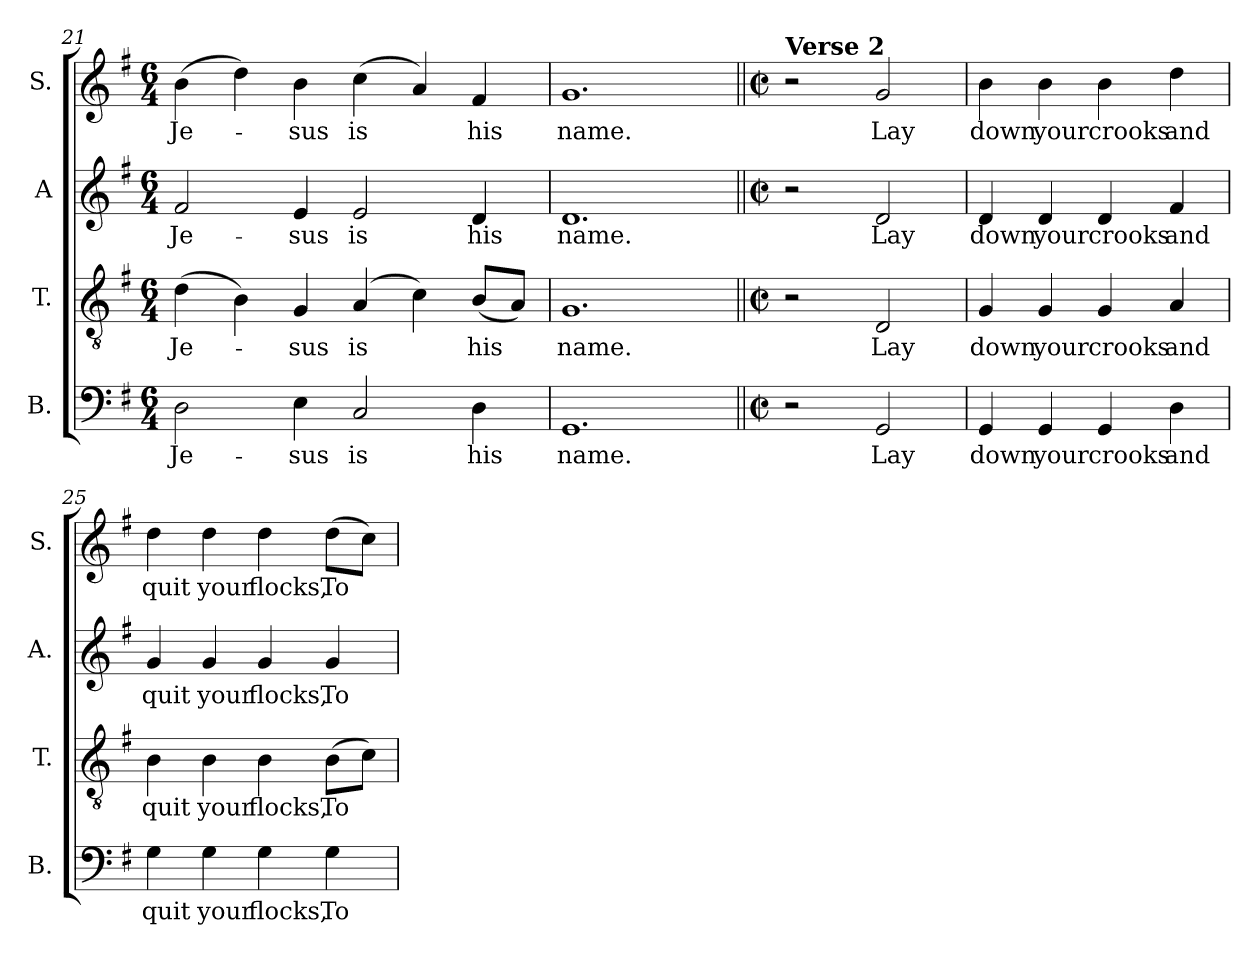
**kern	**text	**kern	**text	**kern	**text	**kern	**text
*part4	*part4	*part3	*part3	*part2	*part2	*part1	*part1
*staff4	*staff4	*staff3	*staff3	*staff2	*staff2	*staff1	*staff1
*I"B.	*	*I"T.	*	*I"A	*	*I"S.	*
*I'B.	*	*I'T.	*	*I'A.	*	*I'S.	*
*clefF4	*	*clefGv2	*	*clefG2	*	*clefG2	*
*	*	*ITrd7c12	*	*	*	*	*
*k[f#]	*	*k[f#]	*	*k[f#]	*	*k[f#]	*
*G:	*	*G:	*	*G:	*	*G:	*
*M6/4	*	*M6/4	*	*M6/4	*	*M6/4	*
=21	=21	=21	=21	=21	=21	=21	=21
!	!LO:LY:b:color=#000000	!	!	!	!	!	!
!	!	!	!LO:LY:b:color=#000000	!	!	!	!
!	!	!	!	!	!LO:LY:b:color=#000000	!	!
!	!	!	!	!	!	!	!LO:LY:b:color=#000000
2Di\	Je-	(4Di\	Je-	2f#i/	Je-	(4bi\	Je-
.	.	4BBi\)	.	.	.	4ddi\)	.
!	!LO:LY:b:color=#000000	!	!	!	!	!	!
!	!	!	!LO:LY:b:color=#000000	!	!	!	!
!	!	!	!	!	!LO:LY:b:color=#000000	!	!
!	!	!	!	!	!	!	!LO:LY:b:color=#000000
4Ei\	-sus	4GGi/	-sus	4ei/	-sus	4bi\	-sus
!	!LO:LY:b:color=#000000	!	!	!	!	!	!
!	!	!	!LO:LY:b:color=#000000	!	!	!	!
!	!	!	!	!	!LO:LY:b:color=#000000	!	!
!	!	!	!	!	!	!	!LO:LY:b:color=#000000
2Ci/	is	(4AAi/	is	2ei/	is	(4cci\	is
.	.	4Ci\)	.	.	.	4ai/)	.
!	!LO:LY:b:color=#000000	!	!	!	!	!	!
!	!	!	!LO:LY:b:color=#000000	!	!	!	!
!	!	!	!	!	!LO:LY:b:color=#000000	!	!
!	!	!	!	!	!	!	!LO:LY:b:color=#000000
4Di\	his	(8BBi/L	his	4di/	his	4f#i/	his
.	.	8AAi/J)	.	.	.	.	.
=22	=22	=22	=22	=22	=22	=22	=22
!	!LO:LY:b:color=#000000	!	!	!	!	!	!
!	!	!	!LO:LY:b:color=#000000	!	!	!	!
!	!	!	!	!	!LO:LY:b:color=#000000	!	!
!	!	!	!	!	!	!	!LO:LY:b:color=#000000
1.GGi	name.	1.GGi	name.	1.di	name.	1.gi	name.
!!LO:LB:g=z
=23||	=23||	=23||	=23||	=23||	=23||	=23||	=23||
*M2/2	*	*M2/2	*	*M2/2	*	*M2/2	*
*met(c|)	*	*met(c|)	*	*met(c|)	*	*met(c|)	*
!	!	!	!	!	!	!LO:TX:a:B:t=Verse 2	!
2r	.	2r	.	2r	.	2r	.
!	!LO:LY:b:color=#000000	!	!	!	!	!	!
!	!	!	!LO:LY:b:color=#000000	!	!	!	!
!	!	!	!	!	!LO:LY:b:color=#000000	!	!
!	!	!	!	!	!	!	!LO:LY:b:color=#000000
2GGi/	Lay	2DDi/	Lay	2di/	Lay	2gi/	Lay
=24	=24	=24	=24	=24	=24	=24	=24
!	!LO:LY:b:color=#000000	!	!	!	!	!	!
!	!	!	!LO:LY:b:color=#000000	!	!	!	!
!	!	!	!	!	!LO:LY:b:color=#000000	!	!
!	!	!	!	!	!	!	!LO:LY:b:color=#000000
4GGi/	down	4GGi/	down	4di/	down	4bi\	down
!	!LO:LY:b:color=#000000	!	!	!	!	!	!
!	!	!	!LO:LY:b:color=#000000	!	!	!	!
!	!	!	!	!	!LO:LY:b:color=#000000	!	!
!	!	!	!	!	!	!	!LO:LY:b:color=#000000
4GGi/	your	4GGi/	your	4di/	your	4bi\	your
!	!LO:LY:b:color=#000000	!	!	!	!	!	!
!	!	!	!LO:LY:b:color=#000000	!	!	!	!
!	!	!	!	!	!LO:LY:b:color=#000000	!	!
!	!	!	!	!	!	!	!LO:LY:b:color=#000000
4GGi/	crooks	4GGi/	crooks	4di/	crooks	4bi\	crooks
!	!LO:LY:b:color=#000000	!	!	!	!	!	!
!	!	!	!LO:LY:b:color=#000000	!	!	!	!
!	!	!	!	!	!LO:LY:b:color=#000000	!	!
!	!	!	!	!	!	!	!LO:LY:b:color=#000000
4Di\	and	4AAi/	and	4f#i/	and	4ddi\	and
=25	=25	=25	=25	=25	=25	=25	=25
!	!LO:LY:b:color=#000000	!	!	!	!	!	!
!	!	!	!LO:LY:b:color=#000000	!	!	!	!
!	!	!	!	!	!LO:LY:b:color=#000000	!	!
!	!	!	!	!	!	!	!LO:LY:b:color=#000000
4Gi\	quit	4BBi\	quit	4gi/	quit	4ddi\	quit
!	!LO:LY:b:color=#000000	!	!	!	!	!	!
!	!	!	!LO:LY:b:color=#000000	!	!	!	!
!	!	!	!	!	!LO:LY:b:color=#000000	!	!
!	!	!	!	!	!	!	!LO:LY:b:color=#000000
4Gi\	your	4BBi\	your	4gi/	your	4ddi\	your
!	!LO:LY:b:color=#000000	!	!	!	!	!	!
!	!	!	!LO:LY:b:color=#000000	!	!	!	!
!	!	!	!	!	!LO:LY:b:color=#000000	!	!
!	!	!	!	!	!	!	!LO:LY:b:color=#000000
4Gi\	flocks,	4BBi\	flocks,	4gi/	flocks,	4ddi\	flocks,
!	!LO:LY:b:color=#000000	!	!	!	!	!	!
!	!	!	!LO:LY:b:color=#000000	!	!	!	!
!	!	!	!	!	!LO:LY:b:color=#000000	!	!
!	!	!	!	!	!	!	!LO:LY:b:color=#000000
4Gi\	To	(8BBi\L	To	4gi/	To	(8ddi\L	To
.	.	8Ci\J)	.	.	.	8cci\J)	.
=	=	=	=	=	=	=	=
*-	*-	*-	*-	*-	*-	*-	*-
